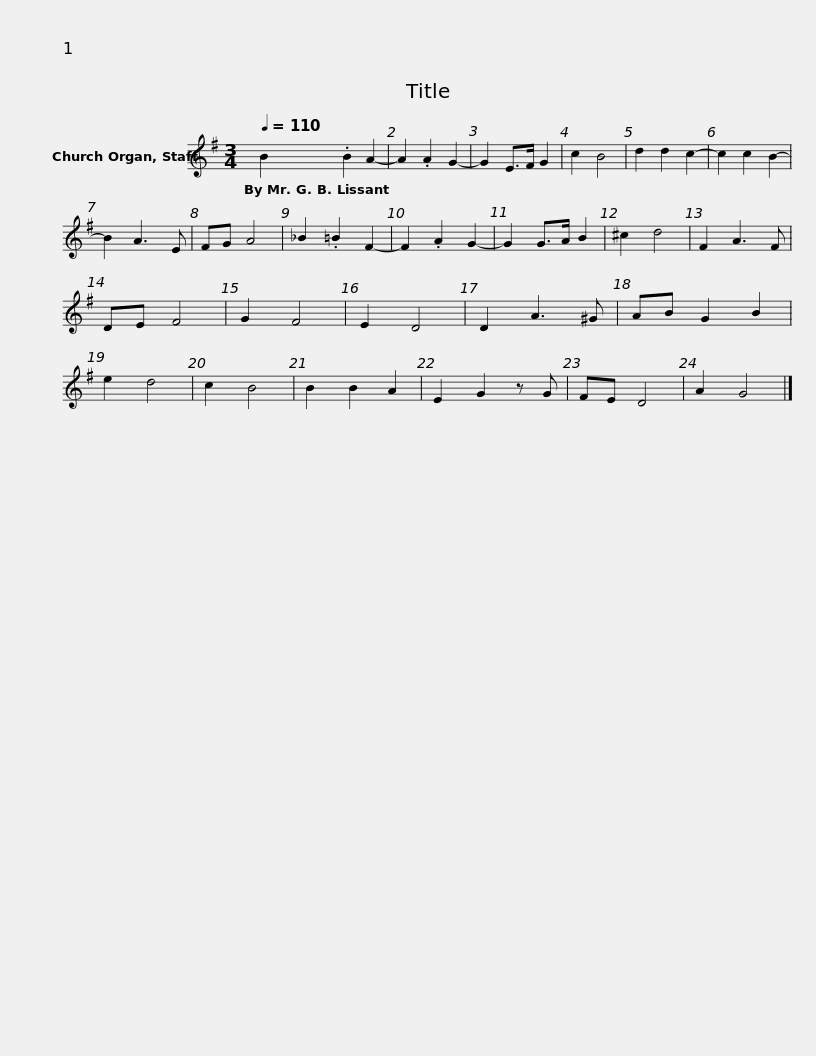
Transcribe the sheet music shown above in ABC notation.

X:1
L:1/8
Q:1/4=110
M:3/4
I:linebreak $
K:G
V:1 treble
V:1
 B2 .B2 A2- | A2 .A2 G2- | G2 E>F G2 | c2 B4 | d2 d2 c2- | %5
 c2 c2 B2- | B2 A3 E | FG A4 | _B2 .=B2 F2- | F2 .A2 G2- | %10
 G2 G>A B2 |$ ^c2 d4 | F2 A3 F | DE F4 | G2 F4 | %15
 E2 D4 | D2 A3 ^G | AB G2 B2 | e2 d4 | c2 B4 | %20
 B2 B2 A2 | E2 G2 z G | FE D4 | A2 G4 |] %24
